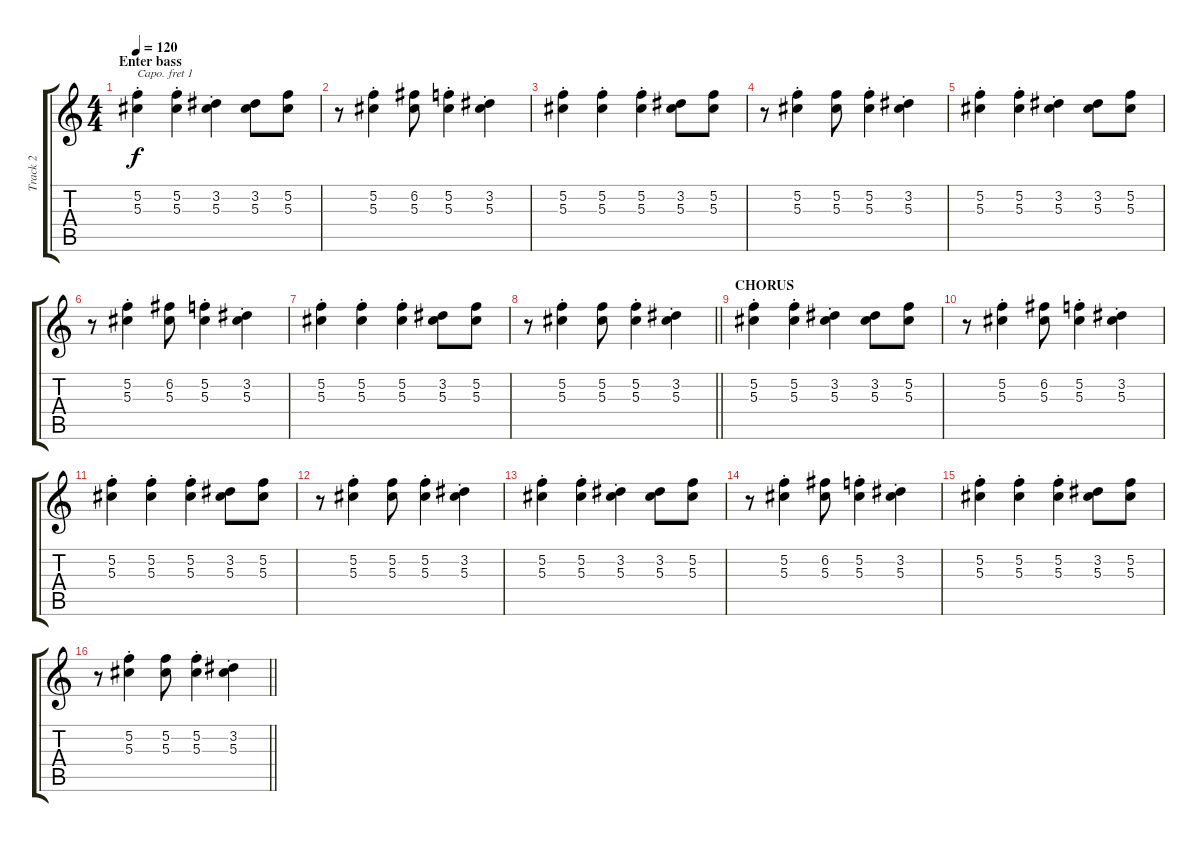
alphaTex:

\track ("Track 2" "Track 2") {instrument electricguitarclean}
\staff {score tabs}
\capo 1
\tuning (E4 B3 G3 D3 A2 E2) {hide}
\ts (4 4)
\section ("" "Enter bass")
\tempo 120
\clef g2
\ks c
(5.2{st} 5.3{st}).4{dy f} (5.2{st} 5.3{st}).4 (3.2{st} 5.3{st}).4 (3.2 5.3).8 (5.2 5.3).8 |
r.8 (5.2{st} 5.3{st}).4 (6.2 5.3).8 (5.2{st} 5.3{st}).4 (3.2{st} 5.3{st}).4 |
(5.2{st} 5.3{st}).4 (5.2{st} 5.3{st}).4 (5.2{st} 5.3{st}).4 (3.2 5.3).8 (5.2 5.3).8 |
r.8 (5.2{st} 5.3{st}).4 (5.2 5.3).8 (5.2{st} 5.3{st}).4 (3.2{st} 5.3{st}).4 |
(5.2{st} 5.3{st}).4 (5.2{st} 5.3{st}).4 (3.2{st} 5.3{st}).4 (3.2 5.3).8 (5.2 5.3).8 |
r.8 (5.2{st} 5.3{st}).4 (6.2 5.3).8 (5.2{st} 5.3{st}).4 (3.2{st} 5.3{st}).4 |
(5.2{st} 5.3{st}).4 (5.2{st} 5.3{st}).4 (5.2{st} 5.3{st}).4 (3.2 5.3).8 (5.2 5.3).8 |
\barLineRight lightlight
r.8 (5.2{st} 5.3{st}).4 (5.2 5.3).8 (5.2{st} 5.3{st}).4 (3.2{st} 5.3{st}).4 |
\section ("" "CHORUS")
(5.2{st} 5.3{st}).4 (5.2{st} 5.3{st}).4 (3.2{st} 5.3{st}).4 (3.2 5.3).8 (5.2 5.3).8 |
r.8 (5.2{st} 5.3{st}).4 (6.2 5.3).8 (5.2{st} 5.3{st}).4 (3.2{st} 5.3{st}).4 |
(5.2{st} 5.3{st}).4 (5.2{st} 5.3{st}).4 (5.2{st} 5.3{st}).4 (3.2 5.3).8 (5.2 5.3).8 |
r.8 (5.2{st} 5.3{st}).4 (5.2 5.3).8 (5.2{st} 5.3{st}).4 (3.2{st} 5.3{st}).4 |
(5.2{st} 5.3{st}).4 (5.2{st} 5.3{st}).4 (3.2{st} 5.3{st}).4 (3.2 5.3).8 (5.2 5.3).8 |
r.8 (5.2{st} 5.3{st}).4 (6.2 5.3).8 (5.2{st} 5.3{st}).4 (3.2{st} 5.3{st}).4 |
(5.2{st} 5.3{st}).4 (5.2{st} 5.3{st}).4 (5.2{st} 5.3{st}).4 (3.2 5.3).8 (5.2 5.3).8 |
\barLineRight lightlight
r.8 (5.2{st} 5.3{st}).4 (5.2 5.3).8 (5.2{st} 5.3{st}).4 (3.2{st} 5.3{st}).4
